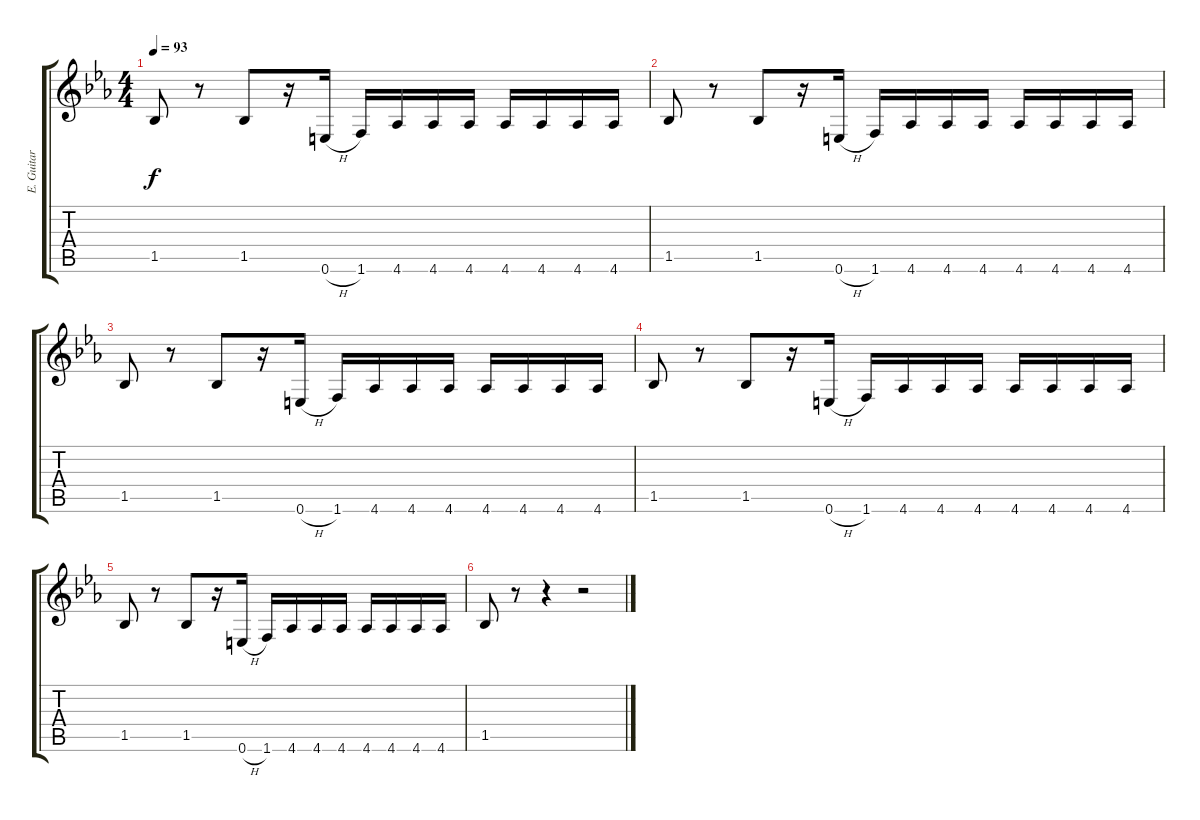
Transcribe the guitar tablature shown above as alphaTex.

\track ("E. Guitar III" "E. Guitar ") {instrument overdrivenguitar}
\staff {score tabs}
\tuning (E4 B3 G3 D3 A2 E2) {hide}
\ts (4 4)
\tempo 93
\clef g2
\ks eb
1.5.8{dy f} r.8 1.5.8 r.16 0.6{h}.16 1.6.16 4.6.16 4.6.16 4.6.16 4.6.16 4.6.16 4.6.16 4.6.16 |
1.5.8 r.8 1.5.8 r.16 0.6{h}.16 1.6.16 4.6.16 4.6.16 4.6.16 4.6.16 4.6.16 4.6.16 4.6.16 |
1.5.8 r.8 1.5.8 r.16 0.6{h}.16 1.6.16 4.6.16 4.6.16 4.6.16 4.6.16 4.6.16 4.6.16 4.6.16 |
1.5.8 r.8 1.5.8 r.16 0.6{h}.16 1.6.16 4.6.16 4.6.16 4.6.16 4.6.16 4.6.16 4.6.16 4.6.16 |
1.5.8 r.8 1.5.8 r.16 0.6{h}.16 1.6.16 4.6.16 4.6.16 4.6.16 4.6.16 4.6.16 4.6.16 4.6.16 |
1.5.8 r.8 r.4 r.2
